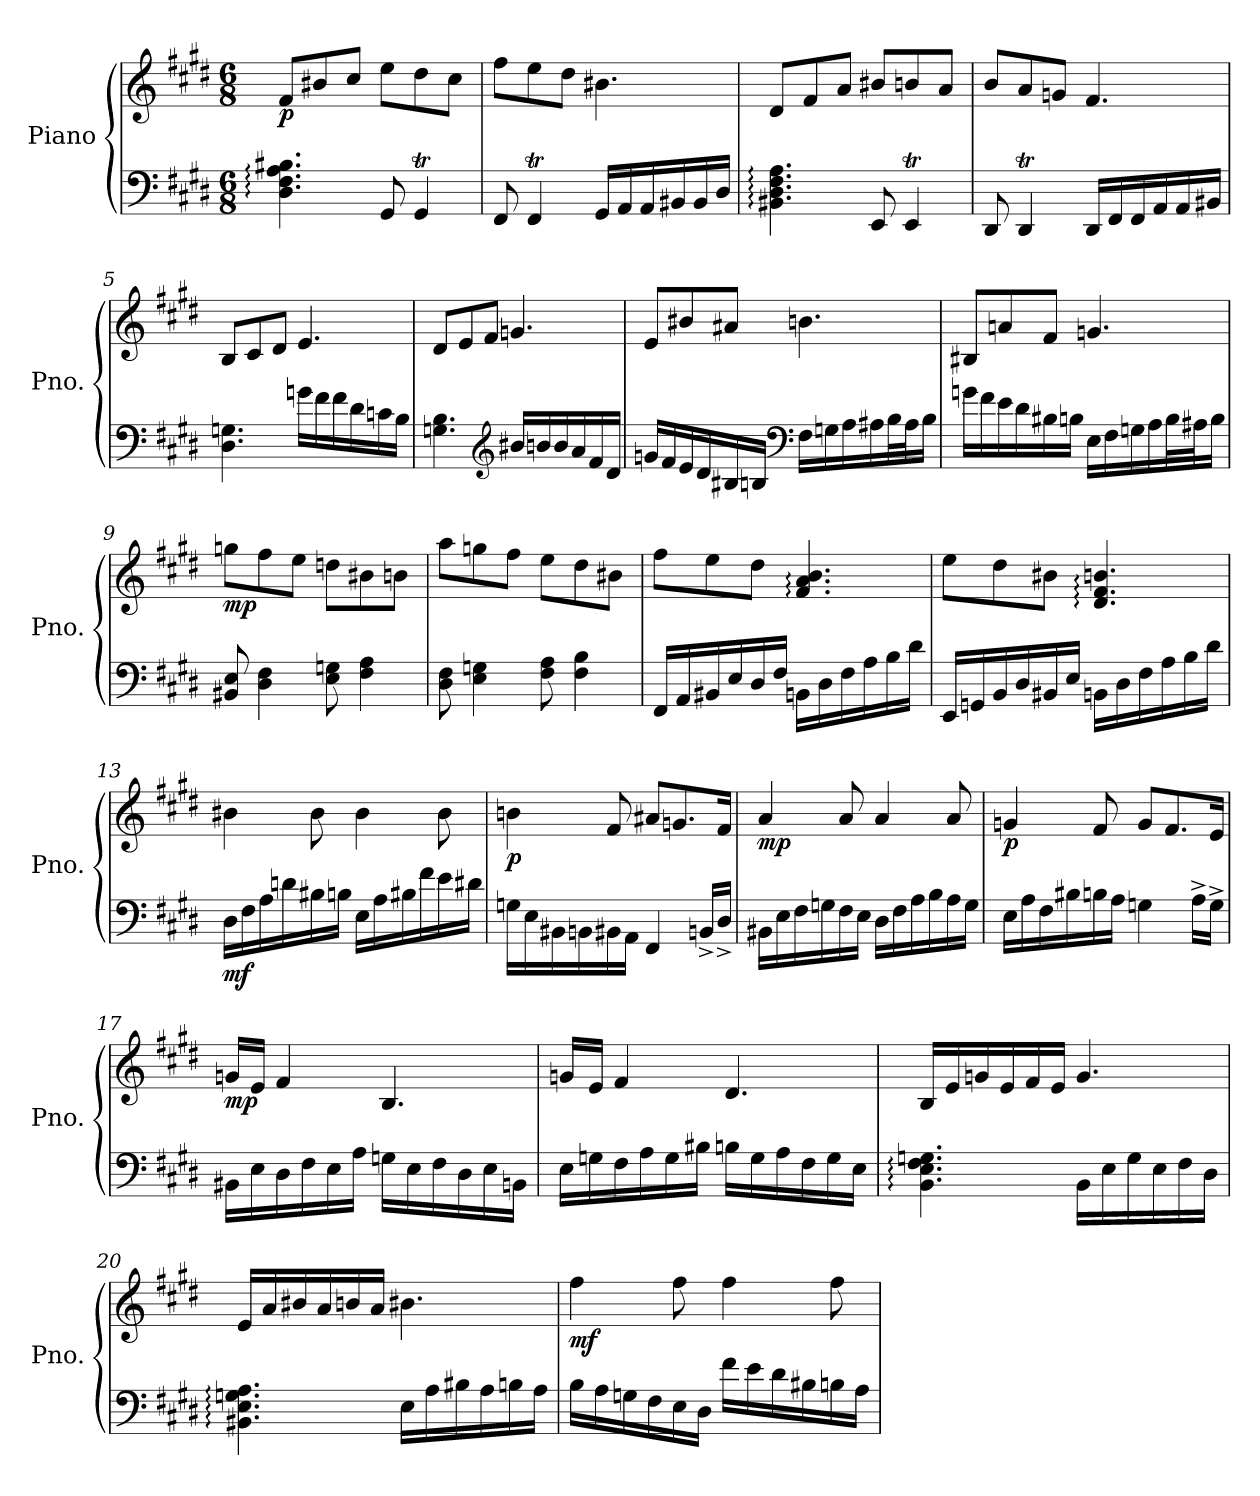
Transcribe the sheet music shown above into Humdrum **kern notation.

**kern	**kern	**dynam
*part1	*part1	*part1
*staff2	*staff1	*staff1/2
*I"Piano	*	*
*I'Pno.	*	*
*clefF4	*clefG2	*
*k[f#c#g#d#]	*k[f#c#g#d#]	*
*M6/8	*M6/8	*
*MM60	*MM60	*
=1	=1	=1
!	!	!LO:DY:b
4.D#\: 4.F#\: 4.A\: 4.B#X\:	8f#/L	p
.	8b#X/	.
.	8cc#/J	.
8GG#/	8ee\L	.
4GG#t/	8dd#\	.
.	8cc#\J	.
=2	=2	=2
8FF#/	8ff#\L	.
4FF#T/	8ee\	.
.	8dd#\J	.
16GG#/LL	4.b#X\	.
16AA/	.	.
16AA/	.	.
16BB#X/	.	.
16BB#/	.	.
16D#/JJ	.	.
=3	=3	=3
4.BB#X\: 4.D#\: 4.F#\: 4.A\:	8d#/L	.
.	8f#/	.
.	8a/J	.
8EE/	8b#X/L	.
4EET/	8bn/	.
.	8a/J	.
=4	=4	=4
8DD#/	8b/L	.
4DD#t/	8a/	.
.	8gn/J	.
16DD#/LL	4.f#/	.
16FF#/	.	.
16FF#/	.	.
16AA/	.	.
16AA/	.	.
16BB#X/JJ	.	.
!!LO:LB:g=z
=5	=5	=5
4.D#\ 4.Gn\	8B/L	.
.	8c#/	.
.	8d#/J	.
16gn\LL	4.e/	.
16f#\	.	.
16f#\	.	.
16d#\	.	.
16cn\	.	.
16B\JJ	.	.
=6	=6	=6
4.Gn\ 4.B\	8d#/L	.
.	8e/	.
.	8f#/J	.
*clefG2	*	*
16b#X/LL	4.gn/	.
16bn/	.	.
16b/	.	.
16a/	.	.
16f#/	.	.
16d#/JJ	.	.
=7	=7	=7
16gn/LL	8e/L	.
16f#/	.	.
16e/	8b#X/	.
16d#/	.	.
16B#X/	8a#X/J	.
16Bn/JJ	.	.
*clefF4	*	*
16F#\LL	4.bn\	.
16Gn\	.	.
16A\	.	.
16A#X\	.	.
32B\L	.	.
32A#\J	.	.
16B\JJ	.	.
!!LO:LB:g=z
=8	=8	=8
16gn\LL	8B#X/L	.
16f#\	.	.
16e\	8an/	.
16d#\	.	.
16B#X\	8f#/J	.
16Bn\JJ	.	.
16E\LL	4.gn/	.
16F#\	.	.
16Gn\	.	.
16A\	.	.
32B\L	.	.
32A#X\J	.	.
16B\JJ	.	.
=9	=9	=9
!	!	!LO:DY:b
8BB#X/ 8E/	8ggn\L	mp
4D#\ 4F#\	8ff#\	.
.	8ee\J	.
8E\ 8Gn\	8ddn\L	.
4F#\ 4A\	8b#X\	.
.	8bn\J	.
=10	=10	=10
8D#\ 8F#\	8aa\L	.
4E\ 4Gn\	8ggn\	.
.	8ff#\J	.
8F#\ 8A\	8ee\L	.
4F#\ 4B\	8dd#\	.
.	8b#X\J	.
!!LO:LB:g=z
=11	=11	=11
16FF#/LL	8ff#\L	.
16AA/	.	.
16BB#X/	8ee\	.
16E/	.	.
16D#/	8dd#\J	.
16F#/JJ	.	.
16BBn\LL	4.f#/: 4.a/: 4.b/:	.
16D#\	.	.
16F#\	.	.
16A\	.	.
16B\	.	.
16d#\JJ	.	.
=12	=12	=12
16EE/LL	8ee\L	.
16GGn/	.	.
16BB/	8dd#\	.
16D#/	.	.
16BB#X/	8b#X\J	.
16E/JJ	.	.
16BBn\LL	4.d#/: 4.f#/: 4.bn/:	.
16D#\	.	.
16F#\	.	.
16A\	.	.
16B\	.	.
16d#\JJ	.	.
=13	=13	=13
!	!	!LO:DY:b=2
16D#\LL	4b#X\	mf
16F#\	.	.
16A\	.	.
16dn\	.	.
16B#X\	8b#\	.
16Bn\JJ	.	.
16E\LL	4b#\	.
16A\	.	.
16B#X\	.	.
16f#\	.	.
16e\	8b#\	.
16d#X\JJ	.	.
!!LO:LB:g=z
=14	=14	=14
!	!	!LO:DY:b
16Gn\LL	4bn\	p
16E\	.	.
16BB#X\	.	.
16BBn\	.	.
16BB#X\	8f#/	.
16AA\JJ	.	.
4FF#/	8a#X/L	.
.	8.gn/	.
16BBn^/LL	.	.
16D#^/JJ	16f#/Jk	.
=15	=15	=15
!	!	!LO:DY:b
16BB#X\LL	4a/	mp
16E\	.	.
16F#\	.	.
16Gn\	.	.
16F#\	8a/	.
16E\JJ	.	.
16D#\LL	4a/	.
16F#\	.	.
16A\	.	.
16B\	.	.
16A\	8a/	.
16G\JJ	.	.
=16	=16	=16
!	!	!LO:DY:b
16E\LL	4gn/	p
16A\	.	.
16F#\	.	.
16B#X\	.	.
16Bn\	8f#/	.
16A\JJ	.	.
4Gn\	8g/L	.
.	8.f#/	.
16A^\LL	.	.
16G^\JJ	16e/Jk	.
!!LO:PB:g=z
=17	=17	=17
!	!	!LO:DY:b
16BB#X\LL	16gn/LL	mp
16E\	16e/JJ	.
16D#\	4f#/	.
16F#\	.	.
16E\	.	.
16A\JJ	.	.
16Gn\LL	4.B/	.
16E\	.	.
16F#\	.	.
16D#\	.	.
16E\	.	.
16BBn\JJ	.	.
=18	=18	=18
16E\LL	16gn/LL	.
16Gn\	16e/JJ	.
16F#\	4f#/	.
16A\	.	.
16G\	.	.
16B#X\JJ	.	.
16Bn\LL	4.d#/	.
16G\	.	.
16A\	.	.
16F#\	.	.
16G\	.	.
16E\JJ	.	.
=19	=19	=19
4.BB\: 4.E\: 4.F#\: 4.Gn\:	16B/LL	.
.	16e/	.
.	16gn/	.
.	16e/	.
.	16f#/	.
.	16e/JJ	.
16BB\LL	4.g/	.
16E\	.	.
16G\	.	.
16E\	.	.
16F#\	.	.
16D#\JJ	.	.
!!LO:LB:g=z
=20	=20	=20
4.BB#X\: 4.E\: 4.Gn\: 4.A\:	16e/LL	.
.	16a/	.
.	16b#X/	.
.	16a/	.
.	16bn/	.
.	16a/JJ	.
16E\LL	4.b#X\	.
16A\	.	.
16B#X\	.	.
16A\	.	.
16Bn\	.	.
16A\JJ	.	.
=21	=21	=21
!	!	!LO:DY:b
16B\LL	4ff#\	mf
16A\	.	.
16Gn\	.	.
16F#\	.	.
16E\	8ff#\	.
16D#\JJ	.	.
16f#\LL	4ff#\	.
16e\	.	.
16d#\	.	.
16B#X\	.	.
16Bn\	8ff#\	.
16A\JJ	.	.
=	=	=
*-	*-	*-
